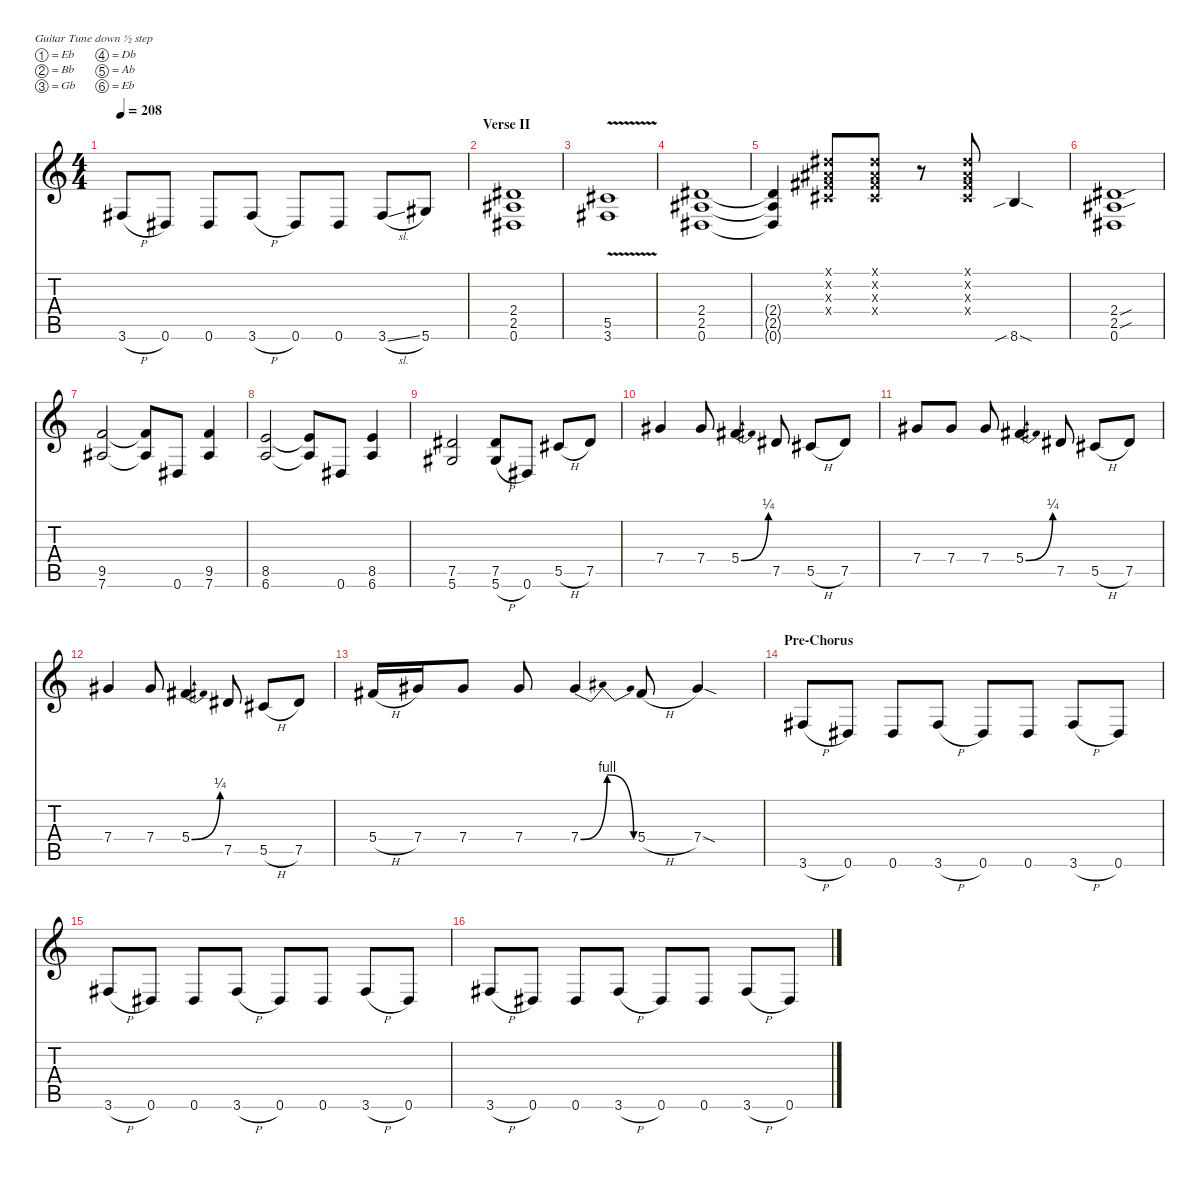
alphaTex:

\defaultSystemsLayout 4
\hideDynamics
\bracketExtendMode nobrackets
\singleTrackTrackNamePolicy hidden
\multiTrackTrackNamePolicy hidden
\otherSystemsTrackNameOrientation horizontal
\track ("Rhythm Guitar 1 (James)" "dist.guit.") {multiBarRest instrument distortionguitar}
\staff {score tabs}
\tuning (Eb4 Bb3 Gb3 Db3 Ab2 Eb2)
\ts (4 4)
\tempo 208
\clef g2
\ks c
3.6{h acc #}.8{dy mf beam Up} 0.6{acc #}.8{beam Up} 0.6{acc #}.8{beam Up} 3.6{h acc #}.8{beam Up} 0.6{acc #}.8{beam Up} 0.6{acc #}.8{beam Up} 3.6{sl acc #}.8{beam Up} 5.6{acc #}.8{beam Up} |
\section ("" "Verse II")
(0.6{acc #} 2.5{acc #} 2.4{acc #}).1{beam Up} |
(3.6{v acc #} 5.5{acc #}).1{beam Up} |
(0.6{acc #} 2.5{acc #} 2.4{acc #}).1{beam Up} |
(0.6{t acc #} 2.5{t acc #} 2.4{t acc #}).4{beam Up} (0.1{x acc #} 0.2{x acc #} 0.3{x acc #} 0.4{x acc #}).8{beam Up} (0.1{x acc #} 0.2{x acc #} 0.3{x acc #} 0.4{x acc #}).8{beam Up} r.8{beam Up} (0.1{x acc #} 0.2{x acc #} 0.3{x acc #} 0.4{x acc #}).8{beam Up} 8.6{sib sod}.4{beam Up} |
(0.6{acc #} 2.5{sou acc #} 2.4{sou acc #}).1{beam Up} |
(9.5 7.6{acc #}).2{beam Up} (7.6{t acc #} 9.5{t}).8{beam Up} 0.6{acc #}.8{beam Up} (7.6{acc #} 9.5).4{beam Up} |
(8.5 6.6).2{beam Up} (8.5{t} 6.6{t}).8{beam Up} 0.6{acc #}.8{beam Up} (6.6 8.5).4{beam Up} |
(7.5{acc #} 5.6{acc #}).2{beam Up} (7.5{acc #} 5.6{h acc #}).8{beam Up} 0.6{acc #}.8{beam Up} 5.5{h acc #}.8{beam Up} 7.5{acc #}.8{beam Up} |
7.4{acc #}.4{beam Up} 7.4{acc #}.8{beam Up} 5.4{be (bend 0 0 13.2 1) acc #}.4{beam Up} 7.5{acc #}.8{beam Up} 5.5{h acc #}.8{beam Up} 7.5{acc #}.8{beam Up} |
7.4{acc #}.8{beam Up} 7.4{acc #}.8{beam Up} 7.4{acc #}.8{beam Up} 5.4{be (bend 0 0 15 1) acc #}.4{beam Up} 7.5{acc #}.8{beam Up} 5.5{h acc #}.8{beam Up} 7.5{acc #}.8{beam Up} |
7.4{acc #}.4{beam Up} 7.4{acc #}.8{beam Up} 5.4{be (bend 0 0 14.399999999999999 1) acc #}.4{beam Up} 7.5{acc #}.8{beam Up} 5.5{h acc #}.8{beam Up} 7.5{acc #}.8{beam Up} |
5.4{h acc #}.16{beam Up} 7.4{acc #}.16{beam Up} 7.4{acc #}.8{beam Up} 7.4{acc #}.8{beam Up} 7.4{be (bendrelease 0 0 22.8 4 30 4 41.4 0) acc #}.4{beam Up} 5.4{h acc #}.8{beam Up} 7.4{sod acc #}.4{beam Up} |
\section ("" "Pre-Chorus")
3.6{h acc #}.8{beam Up} 0.6{acc #}.8{beam Up} 0.6{acc #}.8{beam Up} 3.6{h acc #}.8{beam Up} 0.6{acc #}.8{beam Up} 0.6{acc #}.8{beam Up} 3.6{h acc #}.8{beam Up} 0.6{acc #}.8{beam Up} |
3.6{h acc #}.8{beam Up} 0.6{acc #}.8{beam Up} 0.6{acc #}.8{beam Up} 3.6{h acc #}.8{beam Up} 0.6{acc #}.8{beam Up} 0.6{acc #}.8{beam Up} 3.6{h acc #}.8{beam Up} 0.6{acc #}.8{beam Up} |
3.6{h acc #}.8{beam Up} 0.6{acc #}.8{beam Up} 0.6{acc #}.8{beam Up} 3.6{h acc #}.8{beam Up} 0.6{acc #}.8{beam Up} 0.6{acc #}.8{beam Up} 3.6{h acc #}.8{beam Up} 0.6{acc #}.8{beam Up}
